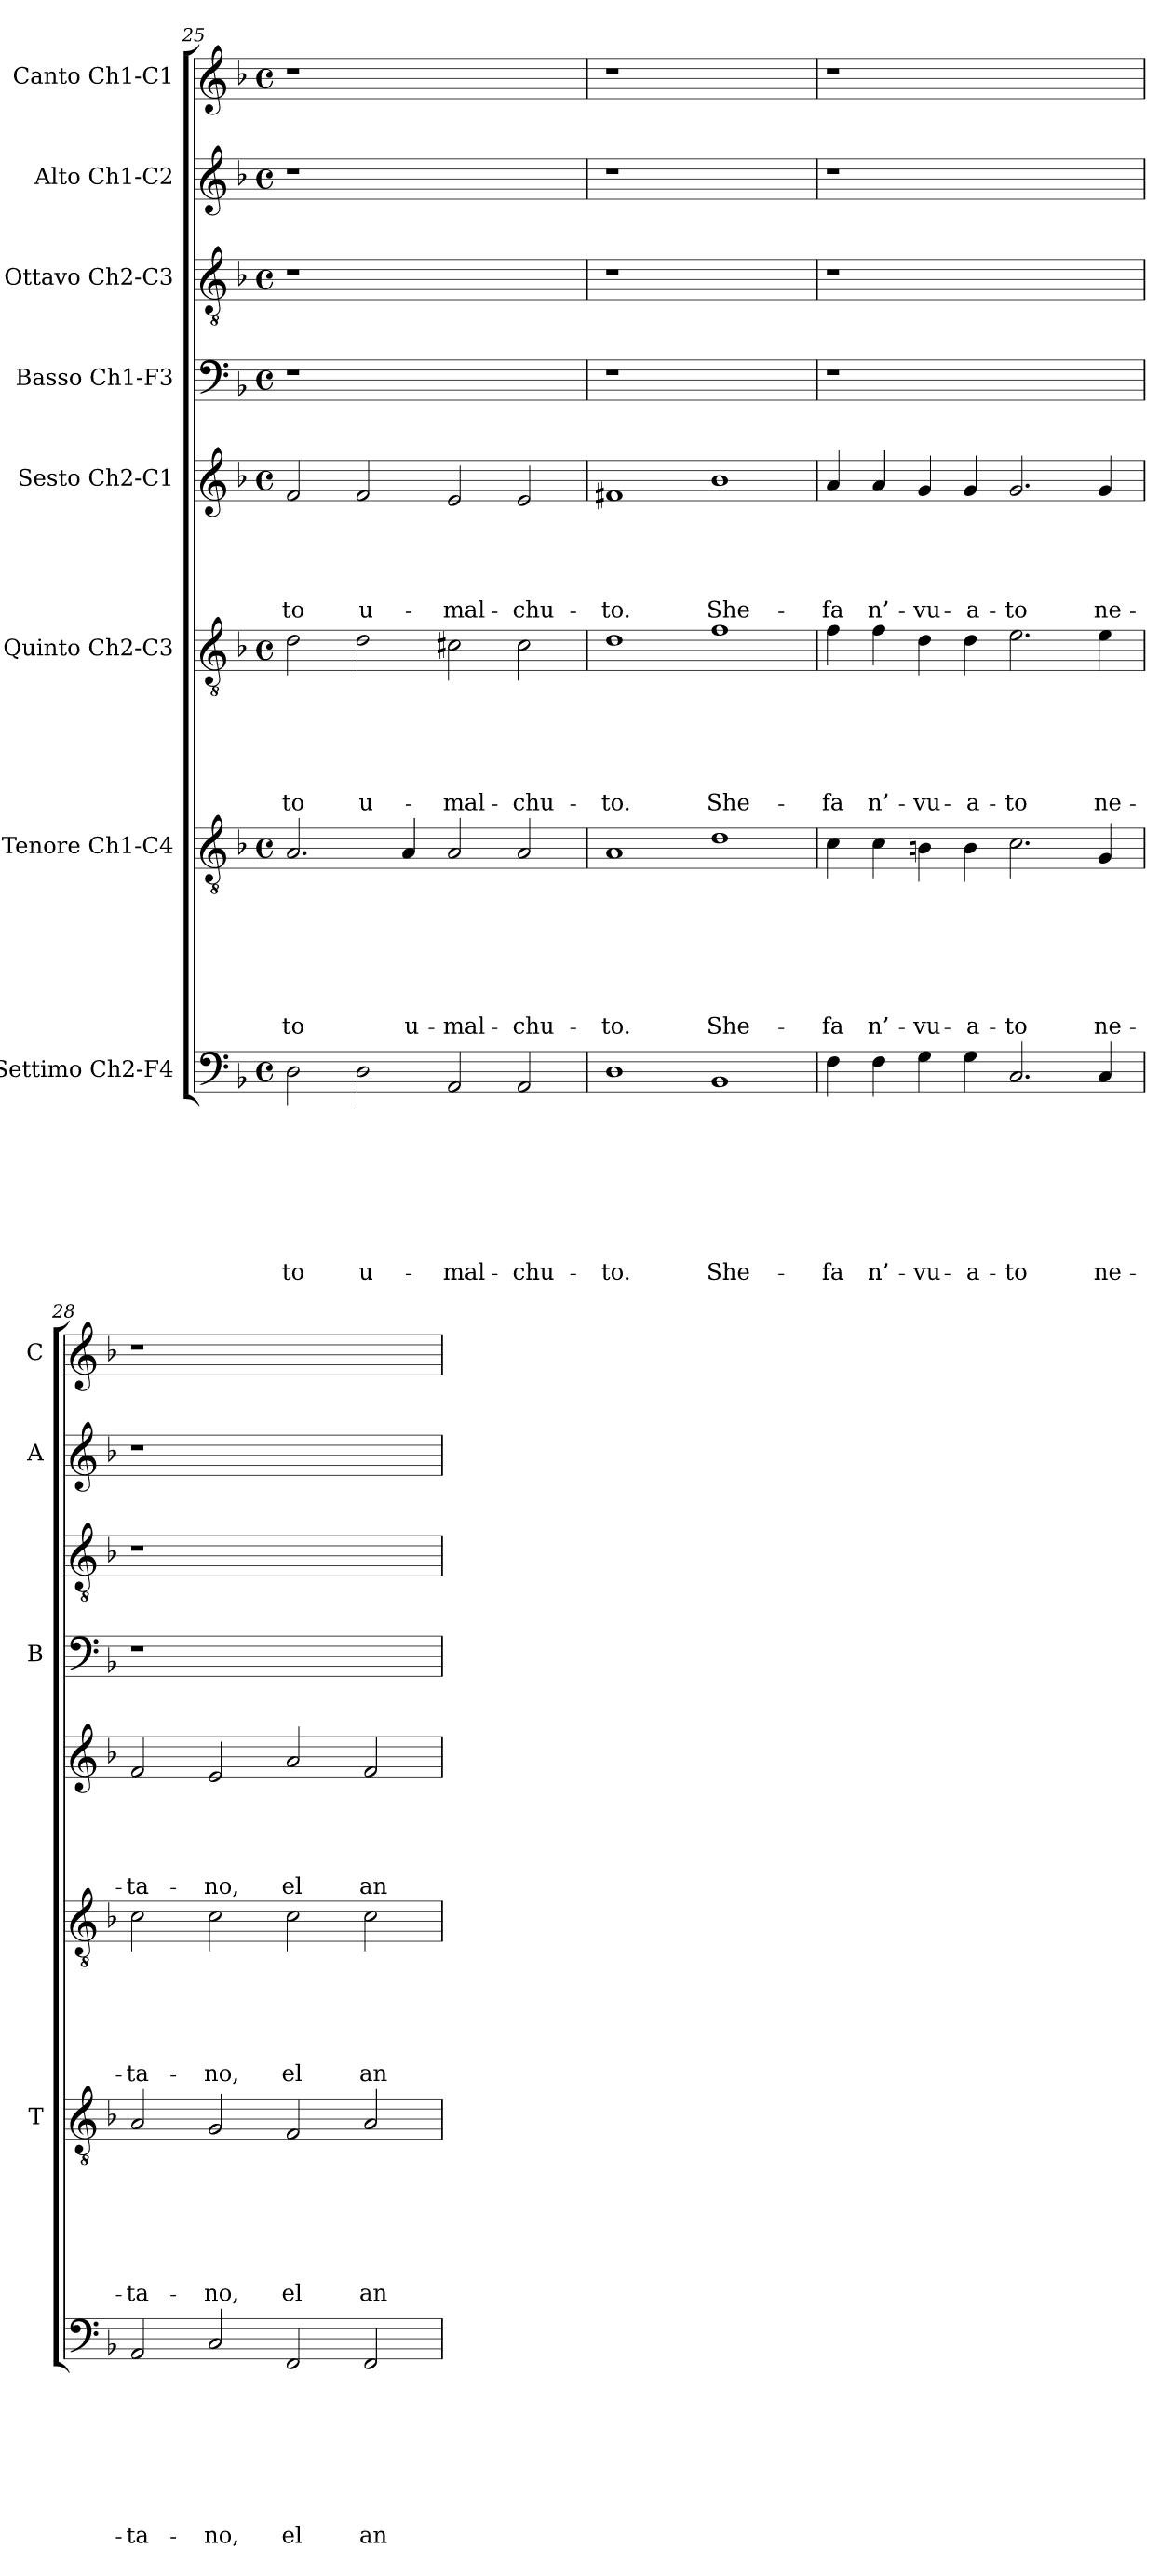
**kern	**text	**text	**text	**text	**text	**text	**text	**text	**kern	**text	**text	**text	**text	**text	**text	**text	**kern	**text	**text	**text	**text	**text	**text	**kern	**text	**text	**text	**text	**text	**kern	**kern	**kern	**kern
*part8	*part8	*part8	*part8	*part8	*part8	*part8	*part8	*part8	*part7	*part7	*part7	*part7	*part7	*part7	*part7	*part7	*part6	*part6	*part6	*part6	*part6	*part6	*part6	*part5	*part5	*part5	*part5	*part5	*part5	*part4	*part3	*part2	*part1
*staff8	*staff8	*staff8	*staff8	*staff8	*staff8	*staff8	*staff8	*staff8	*staff7	*staff7	*staff7	*staff7	*staff7	*staff7	*staff7	*staff7	*staff6	*staff6	*staff6	*staff6	*staff6	*staff6	*staff6	*staff5	*staff5	*staff5	*staff5	*staff5	*staff5	*staff4	*staff3	*staff2	*staff1
*I"Settimo Ch2-F4	*	*	*	*	*	*	*	*	*I"Tenore Ch1-C4	*	*	*	*	*	*	*	*I"Quinto Ch2-C3	*	*	*	*	*	*	*I"Sesto Ch2-C1	*	*	*	*	*	*I"Basso Ch1-F3	*I"Ottavo Ch2-C3	*I"Alto Ch1-C2	*I"Canto Ch1-C1
*	*	*	*	*	*	*	*	*	*I'T	*	*	*	*	*	*	*	*	*	*	*	*	*	*	*	*	*	*	*	*	*I'B	*	*I'A	*I'C
*clefF4	*	*	*	*	*	*	*	*	*clefGv2	*	*	*	*	*	*	*	*clefGv2	*	*	*	*	*	*	*clefG2	*	*	*	*	*	*clefF4	*clefGv2	*clefG2	*clefG2
*k[b-]	*	*	*	*	*	*	*	*	*k[b-]	*	*	*	*	*	*	*	*k[b-]	*	*	*	*	*	*	*k[b-]	*	*	*	*	*	*k[b-]	*k[b-]	*k[b-]	*k[b-]
*F:	*	*	*	*	*	*	*	*	*F:	*	*	*	*	*	*	*	*F:	*	*	*	*	*	*	*F:	*	*	*	*	*	*F:	*F:	*F:	*F:
*M4/4	*	*	*	*	*	*	*	*	*M4/4	*	*	*	*	*	*	*	*M4/4	*	*	*	*	*	*	*M4/4	*	*	*	*	*	*M4/4	*M4/4	*M4/4	*M4/4
*met(c)	*	*	*	*	*	*	*	*	*met(c)	*	*	*	*	*	*	*	*met(c)	*	*	*	*	*	*	*met(c)	*	*	*	*	*	*met(c)	*met(c)	*met(c)	*met(c)
=25	=25	=25	=25	=25	=25	=25	=25	=25	=25	=25	=25	=25	=25	=25	=25	=25	=25	=25	=25	=25	=25	=25	=25	=25	=25	=25	=25	=25	=25	=25	=25	=25	=25
!	!	!	!	!	!	!	!	!LO:LY:b	!	!	!	!	!	!	!	!LO:LY:b	!	!	!	!	!	!	!LO:LY:b	!	!	!	!	!	!LO:LY:b	!	!	!	!
2D\	.	.	.	.	.	.	.	-to	2.A/	.	.	.	.	.	.	-to	2d\	.	.	.	.	.	-to	2f/	.	.	.	.	-to	1r	1r	1r	1r
!	!	!	!	!	!	!	!	!LO:LY:b	!	!	!	!	!	!	!	!	!	!	!	!	!	!	!LO:LY:b	!	!	!	!	!	!LO:LY:b	!	!	!	!
2D\	.	.	.	.	.	.	.	u-	.	.	.	.	.	.	.	.	2d\	.	.	.	.	.	u-	2f/	.	.	.	.	u-	.	.	.	.
!	!	!	!	!	!	!	!	!	!	!	!	!	!	!	!	!LO:LY:b	!	!	!	!	!	!	!	!	!	!	!	!	!	!	!	!	!
.	.	.	.	.	.	.	.	.	4A/	.	.	.	.	.	.	u-	.	.	.	.	.	.	.	.	.	.	.	.	.	.	.	.	.
!	!	!	!	!	!	!	!	!LO:LY:b	!	!	!	!	!	!	!	!LO:LY:b	!	!	!	!	!	!	!LO:LY:b	!	!	!	!	!	!LO:LY:b	!	!	!	!
2AA/	.	.	.	.	.	.	.	-mal-	2A/	.	.	.	.	.	.	-mal-	2c#X\	.	.	.	.	.	-mal-	2e/	.	.	.	.	-mal-	1ryy	1ryy	1ryy	1ryy
!	!	!	!	!	!	!	!	!LO:LY:b	!	!	!	!	!	!	!	!LO:LY:b	!	!	!	!	!	!	!LO:LY:b	!	!	!	!	!	!LO:LY:b	!	!	!	!
2AA/	.	.	.	.	.	.	.	-chu-	2A/	.	.	.	.	.	.	-chu-	2c#\	.	.	.	.	.	-chu-	2e/	.	.	.	.	-chu-	.	.	.	.
!!LO:LB:g=z
=26	=26	=26	=26	=26	=26	=26	=26	=26	=26	=26	=26	=26	=26	=26	=26	=26	=26	=26	=26	=26	=26	=26	=26	=26	=26	=26	=26	=26	=26	=26	=26	=26	=26
!	!	!	!	!	!	!	!	!LO:LY:b	!	!	!	!	!	!	!	!LO:LY:b	!	!	!	!	!	!	!LO:LY:b	!	!	!	!	!	!LO:LY:b	!	!	!	!
1D	.	.	.	.	.	.	.	-to.	1A	.	.	.	.	.	.	-to.	1d	.	.	.	.	.	-to.	1f#X	.	.	.	.	-to.	1r	1r	1r	1r
!	!	!	!	!	!	!	!	!LO:LY:b	!	!	!	!	!	!	!	!LO:LY:b	!	!	!	!	!	!	!LO:LY:b	!	!	!	!	!	!LO:LY:b	!	!	!	!
1BB-	.	.	.	.	.	.	.	She-	1d	.	.	.	.	.	.	She-	1f	.	.	.	.	.	She-	1b-	.	.	.	.	She-	1ryy	1ryy	1ryy	1ryy
=27	=27	=27	=27	=27	=27	=27	=27	=27	=27	=27	=27	=27	=27	=27	=27	=27	=27	=27	=27	=27	=27	=27	=27	=27	=27	=27	=27	=27	=27	=27	=27	=27	=27
!	!	!	!	!	!	!	!	!LO:LY:b	!	!	!	!	!	!	!	!LO:LY:b	!	!	!	!	!	!	!LO:LY:b	!	!	!	!	!	!LO:LY:b	!	!	!	!
4F\	.	.	.	.	.	.	.	-fa	4c\	.	.	.	.	.	.	-fa	4f\	.	.	.	.	.	-fa	4a/	.	.	.	.	-fa	1r	1r	1r	1r
!	!	!	!	!	!	!	!	!LO:LY:b	!	!	!	!	!	!	!	!LO:LY:b	!	!	!	!	!	!	!LO:LY:b	!	!	!	!	!	!LO:LY:b	!	!	!	!
4F\	.	.	.	.	.	.	.	n’-	4c\	.	.	.	.	.	.	n’-	4f\	.	.	.	.	.	n’-	4a/	.	.	.	.	n’-	.	.	.	.
!	!	!	!	!	!	!	!	!LO:LY:b	!	!	!	!	!	!	!	!LO:LY:b	!	!	!	!	!	!	!LO:LY:b	!	!	!	!	!	!LO:LY:b	!	!	!	!
4G\	.	.	.	.	.	.	.	-vu-	4Bn\	.	.	.	.	.	.	-vu-	4d\	.	.	.	.	.	-vu-	4g/	.	.	.	.	-vu-	.	.	.	.
!	!	!	!	!	!	!	!	!LO:LY:b	!	!	!	!	!	!	!	!LO:LY:b	!	!	!	!	!	!	!LO:LY:b	!	!	!	!	!	!LO:LY:b	!	!	!	!
4G\	.	.	.	.	.	.	.	-a-	4B\	.	.	.	.	.	.	-a-	4d\	.	.	.	.	.	-a-	4g/	.	.	.	.	-a-	.	.	.	.
!	!	!	!	!	!	!	!	!LO:LY:b	!	!	!	!	!	!	!	!LO:LY:b	!	!	!	!	!	!	!LO:LY:b	!	!	!	!	!	!LO:LY:b	!	!	!	!
2.C/	.	.	.	.	.	.	.	-to	2.c\	.	.	.	.	.	.	-to	2.e\	.	.	.	.	.	-to	2.g/	.	.	.	.	-to	1ryy	1ryy	1ryy	1ryy
!	!	!	!	!	!	!	!	!LO:LY:b	!	!	!	!	!	!	!	!LO:LY:b	!	!	!	!	!	!	!LO:LY:b	!	!	!	!	!	!LO:LY:b	!	!	!	!
4C/	.	.	.	.	.	.	.	ne-	4G/	.	.	.	.	.	.	ne-	4e\	.	.	.	.	.	ne-	4g/	.	.	.	.	ne-	.	.	.	.
=28	=28	=28	=28	=28	=28	=28	=28	=28	=28	=28	=28	=28	=28	=28	=28	=28	=28	=28	=28	=28	=28	=28	=28	=28	=28	=28	=28	=28	=28	=28	=28	=28	=28
!	!	!	!	!	!	!	!	!LO:LY:b	!	!	!	!	!	!	!	!LO:LY:b	!	!	!	!	!	!	!LO:LY:b	!	!	!	!	!	!LO:LY:b	!	!	!	!
2AA/	.	.	.	.	.	.	.	-ta-	2A/	.	.	.	.	.	.	-ta-	2c\	.	.	.	.	.	-ta-	2f/	.	.	.	.	-ta-	1r	1r	1r	1r
!	!	!	!	!	!	!	!	!LO:LY:b	!	!	!	!	!	!	!	!LO:LY:b	!	!	!	!	!	!	!LO:LY:b	!	!	!	!	!	!LO:LY:b	!	!	!	!
2C/	.	.	.	.	.	.	.	-no,	2G/	.	.	.	.	.	.	-no,	2c\	.	.	.	.	.	-no,	2e/	.	.	.	.	-no,	.	.	.	.
!	!	!	!	!	!	!	!	!LO:LY:b	!	!	!	!	!	!	!	!LO:LY:b	!	!	!	!	!	!	!LO:LY:b	!	!	!	!	!	!LO:LY:b	!	!	!	!
2FF/	.	.	.	.	.	.	.	el	2F/	.	.	.	.	.	.	el	2c\	.	.	.	.	.	el	2a/	.	.	.	.	el	1ryy	1ryy	1ryy	1ryy
!	!	!	!	!	!	!	!	!LO:LY:b	!	!	!	!	!	!	!	!LO:LY:b	!	!	!	!	!	!	!LO:LY:b	!	!	!	!	!	!LO:LY:b	!	!	!	!
2FF/	.	.	.	.	.	.	.	an-	2A/	.	.	.	.	.	.	an-	2c\	.	.	.	.	.	an-	2f/	.	.	.	.	an-	.	.	.	.
=	=	=	=	=	=	=	=	=	=	=	=	=	=	=	=	=	=	=	=	=	=	=	=	=	=	=	=	=	=	=	=	=	=
*-	*-	*-	*-	*-	*-	*-	*-	*-	*-	*-	*-	*-	*-	*-	*-	*-	*-	*-	*-	*-	*-	*-	*-	*-	*-	*-	*-	*-	*-	*-	*-	*-	*-
